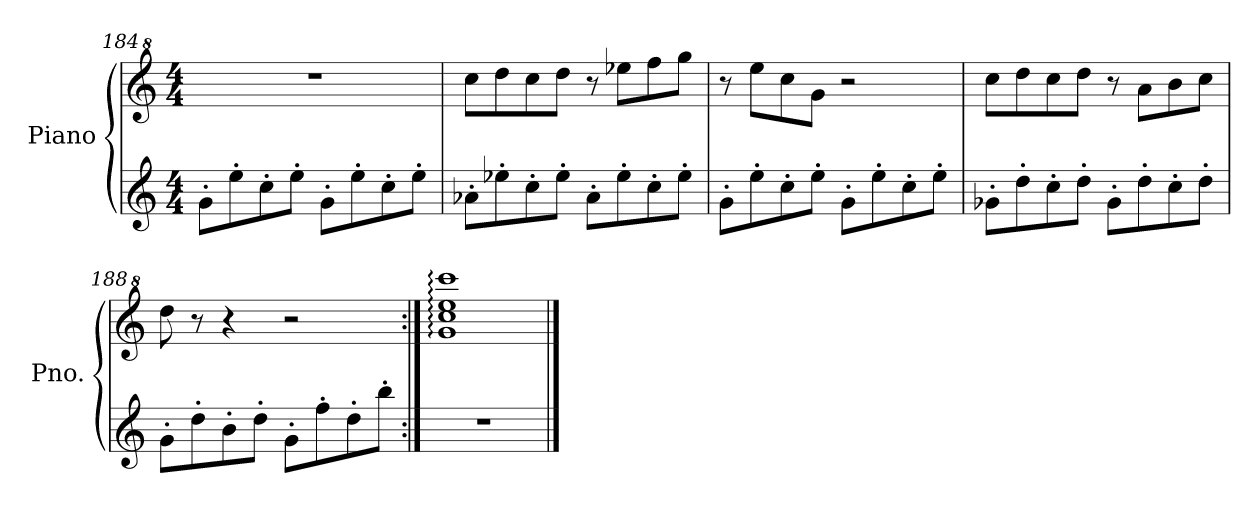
**kern	**kern
*part1	*part1
*staff2	*staff1
*I"Piano	*
*I'Pno.	*
!!LO:LB:g=z
*clefG2	*clefG^2
*k[]	*k[]
*M4/4	*M4/4
=184	=184
8g'\L	1r
8ee'\	.
8cc'\	.
8ee'\J	.
8g'\L	.
8ee'\	.
8cc'\	.
8ee'\J	.
=185	=185
8a-X'\L	8ccc\L
8ee-X'\	8ddd\
8cc'\	8ccc\
8ee-'\J	8ddd\J
8a-'\L	8r
8ee-'\	8eee-X\L
8cc'\	8fff\
8ee-'\J	8ggg\J
=186	=186
8g'\L	8r
8ee'\	8eee\L
8cc'\	8ccc\
8ee'\J	8gg\J
8g'\L	2r
8ee'\	.
8cc'\	.
8ee'\J	.
=187	=187
8g-X'\L	8ccc\L
8dd'\	8ddd\
8cc'\	8ccc\
8dd'\J	8ddd\J
8g-'\L	8r
8dd'\	8aa\L
8cc'\	8bb\
8dd'\J	8ccc\J
=188	=188
8g'\L	8ddd\
8dd'\	8r
8b'\	4r
8dd'\J	.
8g'\L	2r
8ff'\	.
8dd'\	.
8bb'\J	.
!!LO:LB:g=z
=189:|!	=189:|!
1r	1gg: 1ccc: 1eee: 1cccc:
==	==
*-	*-
